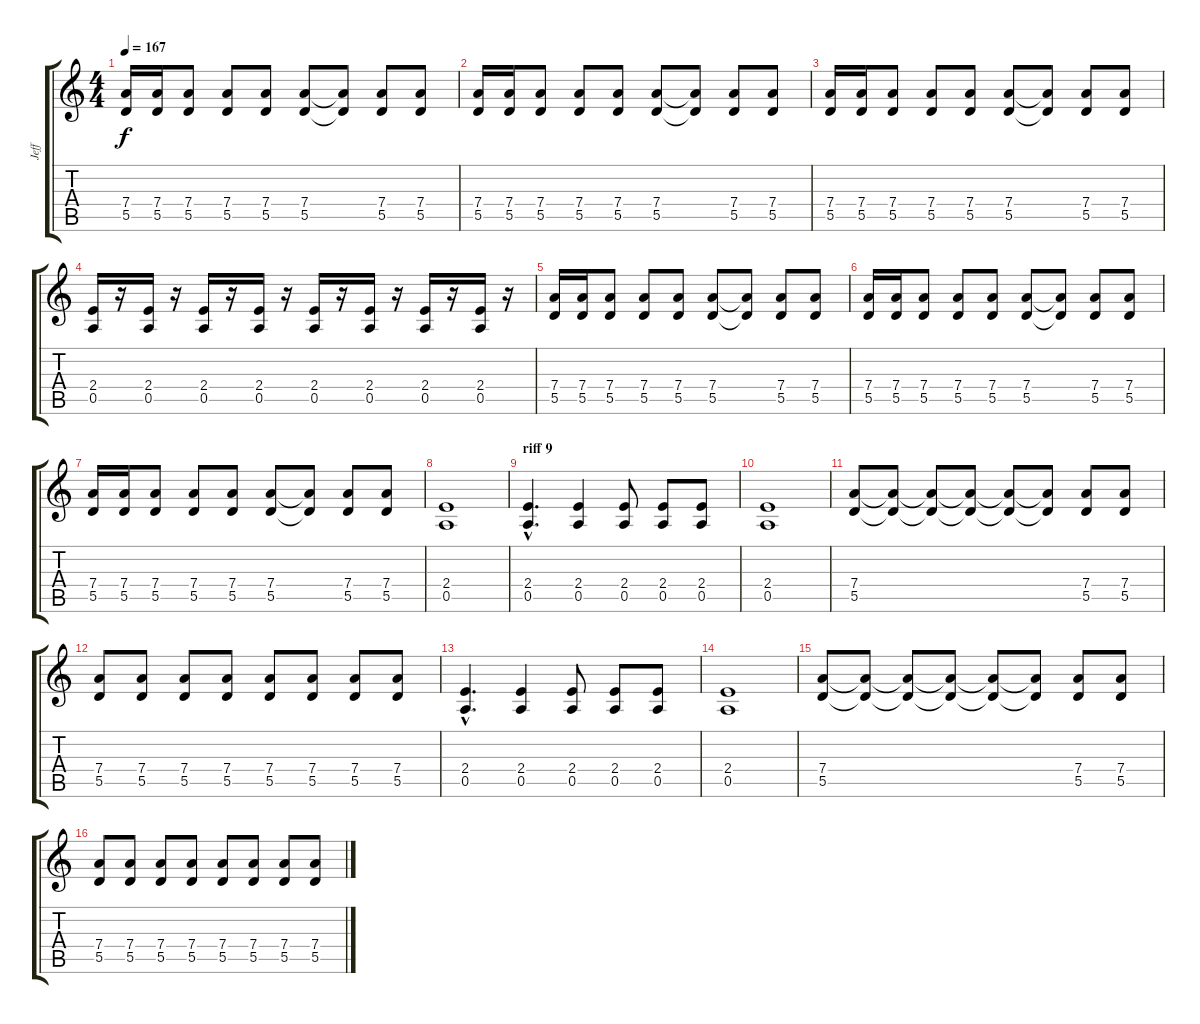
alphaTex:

\track ("Jeff" "Jeff") {instrument distortionguitar}
\staff {score tabs}
\tuning (E4 B3 G3 D3 A2 E2) {hide}
\ts (4 4)
\tempo 167
\clef g2
\ks c
(7.4 5.5).16{dy f} (7.4 5.5).16 (7.4 5.5).8 (7.4 5.5).8 (7.4 5.5).8 (7.4 5.5).8 (7.4{t} 5.5{t}).8 (7.4 5.5).8 (7.4 5.5).8 |
(7.4 5.5).16 (7.4 5.5).16 (7.4 5.5).8 (7.4 5.5).8 (7.4 5.5).8 (7.4 5.5).8 (7.4{t} 5.5{t}).8 (7.4 5.5).8 (7.4 5.5).8 |
(7.4 5.5).16 (7.4 5.5).16 (7.4 5.5).8 (7.4 5.5).8 (7.4 5.5).8 (7.4 5.5).8 (7.4{t} 5.5{t}).8 (7.4 5.5).8 (7.4 5.5).8 |
(2.4 0.5).16 r.16 (2.4 0.5).16 r.16 (2.4 0.5).16 r.16 (2.4 0.5).16 r.16 (2.4 0.5).16 r.16 (2.4 0.5).16 r.16 (2.4 0.5).16 r.16 (2.4 0.5).16 r.16 |
(7.4 5.5).16 (7.4 5.5).16 (7.4 5.5).8 (7.4 5.5).8 (7.4 5.5).8 (7.4 5.5).8 (7.4{t} 5.5{t}).8 (7.4 5.5).8 (7.4 5.5).8 |
(7.4 5.5).16 (7.4 5.5).16 (7.4 5.5).8 (7.4 5.5).8 (7.4 5.5).8 (7.4 5.5).8 (7.4{t} 5.5{t}).8 (7.4 5.5).8 (7.4 5.5).8 |
(7.4 5.5).16 (7.4 5.5).16 (7.4 5.5).8 (7.4 5.5).8 (7.4 5.5).8 (7.4 5.5).8 (7.4{t} 5.5{t}).8 (7.4 5.5).8 (7.4 5.5).8 |
(2.4 0.5).1 |
\section ("" "riff 9")
(2.4{hac} 0.5{hac}).4{d} (2.4 0.5).4 (2.4 0.5).8 (2.4 0.5).8 (2.4 0.5).8 |
(2.4 0.5).1 |
(7.4 5.5).8 (7.4{t} 5.5{t}).8 (7.4{t} 5.5{t}).8 (7.4{t} 5.5{t}).8 (7.4{t} 5.5{t}).8 (7.4{t} 5.5{t}).8 (7.4 5.5).8 (7.4 5.5).8 |
(7.4 5.5).8 (7.4 5.5).8 (7.4 5.5).8 (7.4 5.5).8 (7.4 5.5).8 (7.4 5.5).8 (7.4 5.5).8 (7.4 5.5).8 |
(2.4{hac} 0.5{hac}).4{d} (2.4 0.5).4 (2.4 0.5).8 (2.4 0.5).8 (2.4 0.5).8 |
(2.4 0.5).1 |
(7.4 5.5).8 (7.4{t} 5.5{t}).8 (7.4{t} 5.5{t}).8 (7.4{t} 5.5{t}).8 (7.4{t} 5.5{t}).8 (7.4{t} 5.5{t}).8 (7.4 5.5).8 (7.4 5.5).8 |
(7.4 5.5).8 (7.4 5.5).8 (7.4 5.5).8 (7.4 5.5).8 (7.4 5.5).8 (7.4 5.5).8 (7.4 5.5).8 (7.4 5.5).8
